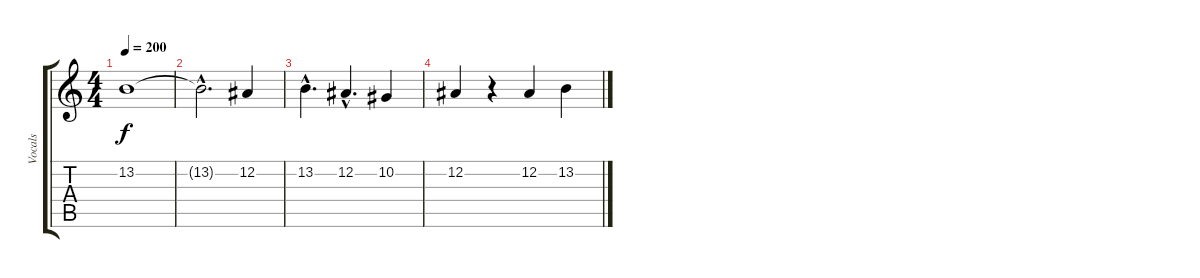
\track ("Vocals" "Vocals") {instrument lead6voice}
\staff {score tabs}
\tuning (Eb4 Bb3 Gb3 Db3 Ab2 Eb2) {hide}
\ts (4 4)
\tempo 200
\clef g2
\ks c
13.2.1{dy f volume 2} |
13.2{hac t}.2{d} 12.2.4 |
13.2{hac}.4{d volume 0} 12.2{hac}.4{d} 10.2.4 |
12.2.4 r.4 12.2.4 13.2.4
